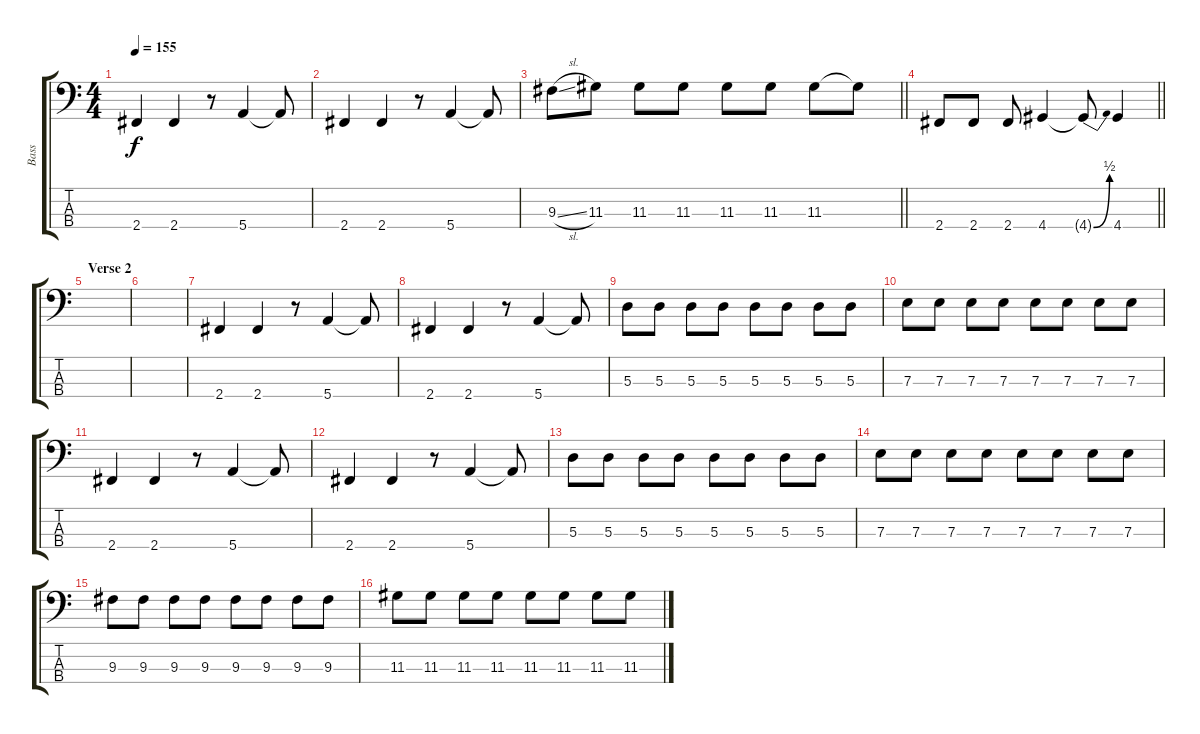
\track ("Bass" "Bass") {instrument electricbassfinger}
\staff {score tabs}
\tuning (G2 D2 A1 E1) {hide}
\ts (4 4)
\tempo 155
\clef f4
\ks c
2.4.4{dy f} 2.4.4 r.8 5.4.4 5.4{t}.8 |
2.4.4 2.4.4 r.8 5.4.4 5.4{t}.8 |
\barLineRight lightlight
9.3{sl}.8 11.3.8 11.3.8 11.3.8 11.3.8 11.3.8 11.3.8 11.3{t}.8 |
\barLineRight lightlight
2.4.8 2.4.8 2.4.8 4.4.4 4.4{be (bend 0 0 60 2) t}.8 4.4.4 |
\section ("" "Verse 2")
|
|
2.4.4 2.4.4 r.8 5.4.4 5.4{t}.8 |
2.4.4 2.4.4 r.8 5.4.4 5.4{t}.8 |
5.3.8 5.3.8 5.3.8 5.3.8 5.3.8 5.3.8 5.3.8 5.3.8 |
7.3.8 7.3.8 7.3.8 7.3.8 7.3.8 7.3.8 7.3.8 7.3.8 |
2.4.4 2.4.4 r.8 5.4.4 5.4{t}.8 |
2.4.4 2.4.4 r.8 5.4.4 5.4{t}.8 |
5.3.8 5.3.8 5.3.8 5.3.8 5.3.8 5.3.8 5.3.8 5.3.8 |
7.3.8 7.3.8 7.3.8 7.3.8 7.3.8 7.3.8 7.3.8 7.3.8 |
9.3.8 9.3.8 9.3.8 9.3.8 9.3.8 9.3.8 9.3.8 9.3.8 |
11.3.8 11.3.8 11.3.8 11.3.8 11.3.8 11.3.8 11.3.8 11.3.8
